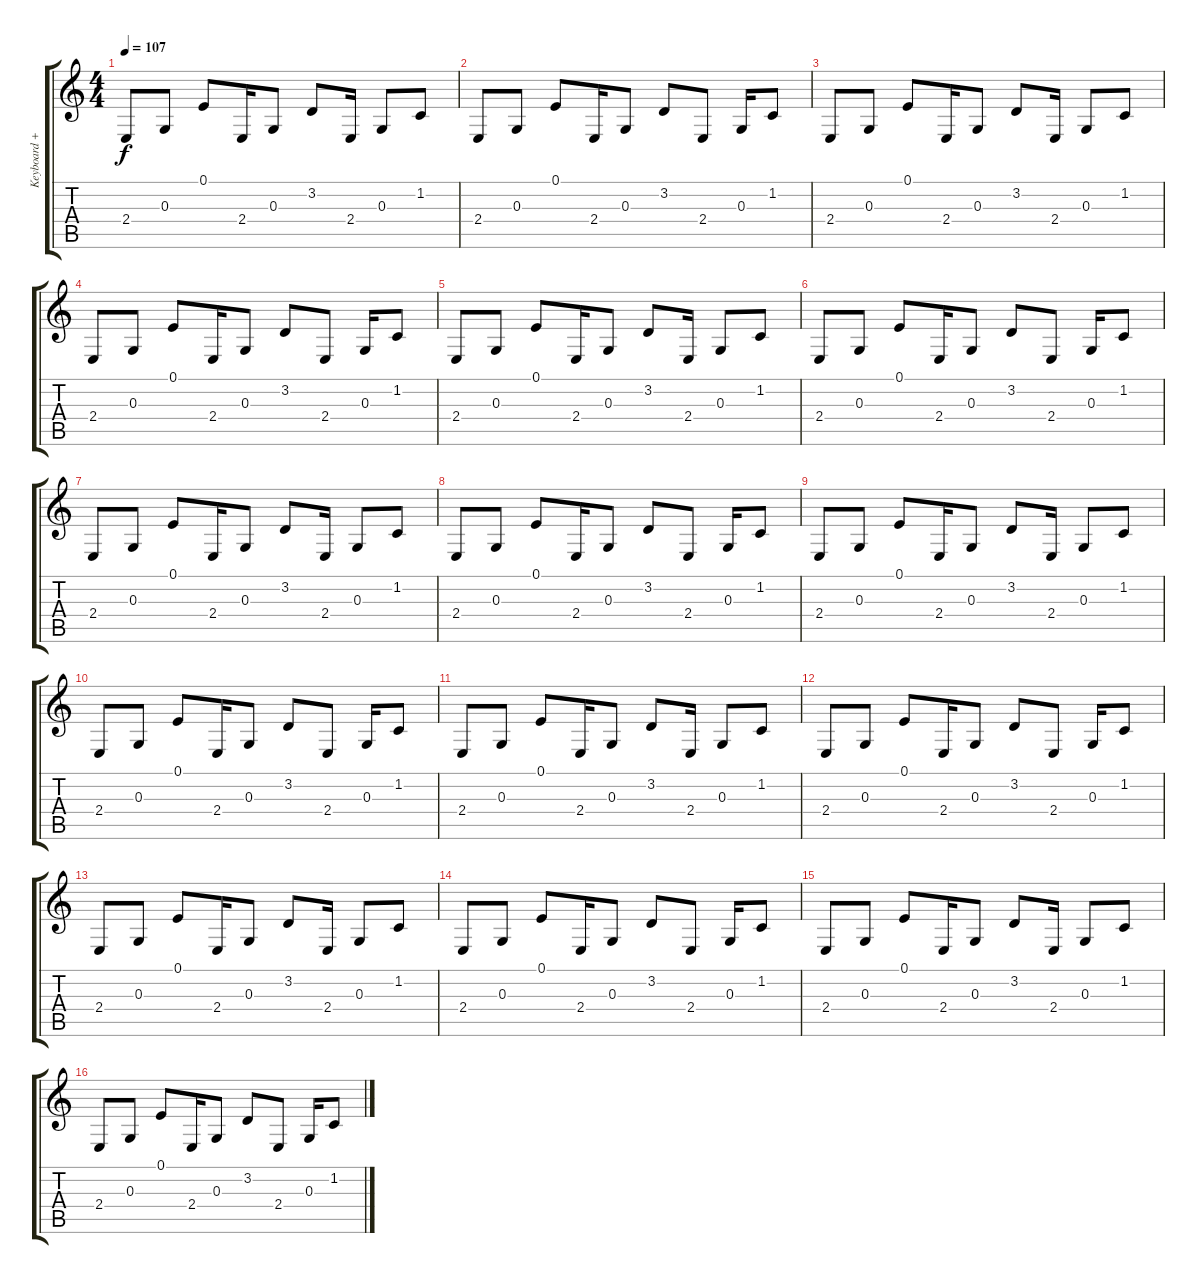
\track ("Keyboard + Gitarre" "Keyboard +") {instrument vibraphone}
\staff {score tabs}
\tuning (E4 B3 G3 D3 A2 E2) {hide}
\ts (4 4)
\tempo 107
\clef g2
\ks c
2.4.8{dy f} 0.3.8 0.1.8 2.4.16 0.3.8 3.2.8 2.4.16 0.3.8 1.2.8 |
2.4.8 0.3.8 0.1.8 2.4.16 0.3.8 3.2.8 2.4.8 0.3.16 1.2.8 |
2.4.8 0.3.8 0.1.8 2.4.16 0.3.8 3.2.8 2.4.16 0.3.8 1.2.8 |
2.4.8 0.3.8 0.1.8 2.4.16 0.3.8 3.2.8 2.4.8 0.3.16 1.2.8 |
2.4.8 0.3.8 0.1.8 2.4.16 0.3.8 3.2.8 2.4.16 0.3.8 1.2.8 |
2.4.8 0.3.8 0.1.8 2.4.16 0.3.8 3.2.8 2.4.8 0.3.16 1.2.8 |
2.4.8 0.3.8 0.1.8 2.4.16 0.3.8 3.2.8 2.4.16 0.3.8 1.2.8 |
2.4.8 0.3.8 0.1.8 2.4.16 0.3.8 3.2.8 2.4.8 0.3.16 1.2.8 |
2.4.8 0.3.8 0.1.8 2.4.16 0.3.8 3.2.8 2.4.16 0.3.8 1.2.8 |
2.4.8 0.3.8 0.1.8 2.4.16 0.3.8 3.2.8 2.4.8 0.3.16 1.2.8 |
2.4.8 0.3.8 0.1.8 2.4.16 0.3.8 3.2.8 2.4.16 0.3.8 1.2.8 |
2.4.8 0.3.8 0.1.8 2.4.16 0.3.8 3.2.8 2.4.8 0.3.16 1.2.8 |
2.4.8 0.3.8 0.1.8 2.4.16 0.3.8 3.2.8 2.4.16 0.3.8 1.2.8 |
2.4.8 0.3.8 0.1.8 2.4.16 0.3.8 3.2.8 2.4.8 0.3.16 1.2.8 |
2.4.8 0.3.8 0.1.8 2.4.16 0.3.8 3.2.8 2.4.16 0.3.8 1.2.8 |
2.4.8 0.3.8 0.1.8 2.4.16 0.3.8 3.2.8 2.4.8 0.3.16 1.2.8
